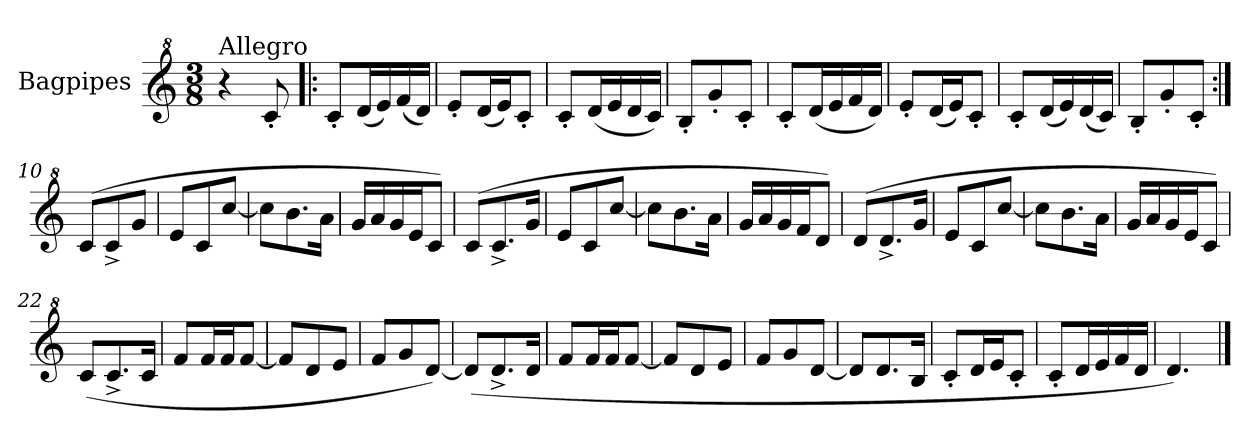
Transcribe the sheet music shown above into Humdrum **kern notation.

**kern
*part1
*staff1
*I"Bagpipes
*I'Bag
*clefG^2
*ITrd1c2
*k[b-e-]
*B-:
*M3/8
=1
!LO:TX:a:t=Allegro
4r
8b-'/
=2!|:
8b-'/L
(16cc/L
16dd/)
(16ee-/
16cc/JJ)
=3
8dd'/L
(16cc/L
16dd/J)
8b-'/J
=4
8b-'/L
(16cc/L
16dd/
16cc/
16b-/JJ)
=5
8a'/L
8ff'/
8b-'/J
=6
8b-'/L
(16cc/L
16dd/
16ee-/
16cc/JJ)
=7
8dd'/L
(16cc/L
16dd/J)
8b-'/J
=8
8b-'/L
(16cc/L
16dd/)
(16cc/
16b-/JJ)
=9
8a'/L
8ff'/
8b-'/J
!!LO:LB:g=z
=10:|!
(8b-/L
8b-^/
8ff/J
=11
8dd/L
8b-/
[8bb-/J
=12
8bb-\L]
8.aa\
16gg\Jk
=13
16ff/LL
16gg/
16ff/
16dd/J
8b-/J)
=14
(8b-/L
8.b-^/
16ff/Jk
=15
8dd/L
8b-/
[8bb-/J
=16
8bb-\L]
8.aa\
16gg\Jk
=17
16ff/LL
16gg/
16ff/
16ee-/J
8cc/J)
=18
(8cc/L
8.cc^/
16ff/Jk
=19
8dd/L
8b-/
[8bb-/J
!!LO:LB:g=z
=20
8bb-\L]
8.aa\
16gg\Jk
=21
16ff/LL
16gg/
16ff/
16dd/J
8b-/J)
=22
(8b-/L
8.b-^/
16b-/Jk
=23
8ee-/L
16ee-/L
16ee-/J
[8ee-/J
=24
8ee-/L]
8cc/
8dd/J
=25
8ee-/L
8ff/
[8cc/J)
=26
(8cc/L]
8.cc^/
16cc/Jk
=27
8ee-/L
16ee-/L
16ee-/J
[8ee-/J
=28
8ee-/L]
8cc/
8dd/J
=29
8ee-/L
8ff/
[8cc/J
!!LO:LB:g=z
=30
8cc/L]
8.cc/
16a/Jk
=31
8b-'/L
16cc/L
16dd/J
8b-'/J
=32
8b-'/L
16cc/L
16dd/
16ee-/
16cc/JJ
=33
4.cc/)
==
*-
